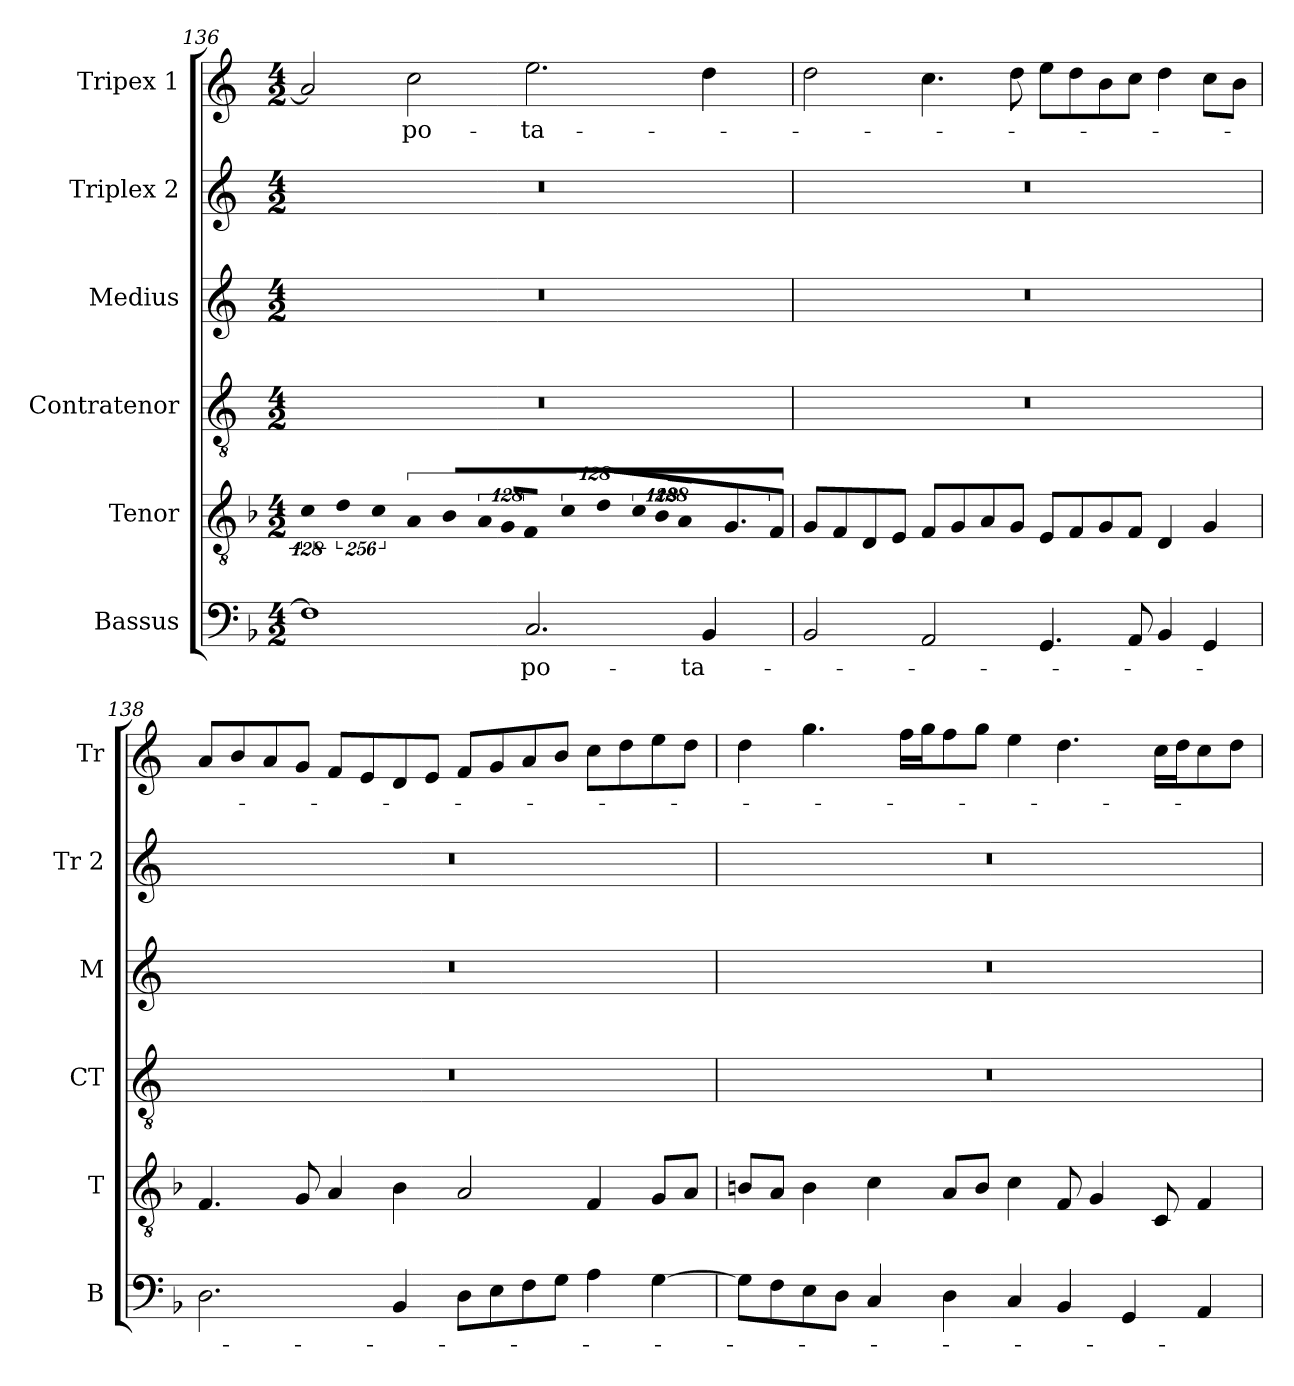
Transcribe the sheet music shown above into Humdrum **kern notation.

**kern	**text	**kern	**kern	**kern	**kern	**kern	**text
*part6	*part6	*part5	*part4	*part3	*part2	*part1	*part1
*staff6	*staff6	*staff5	*staff4	*staff3	*staff2	*staff1	*staff1
*I"Bassus	*	*I"Tenor	*I"Contratenor	*I"Medius	*I"Triplex 2	*I"Tripex 1	*
*I'B	*	*I'T	*I'CT	*I'M	*I'Tr 2	*I'Tr	*
*clefF4	*	*clefGv2	*clefGv2	*clefG2	*clefG2	*clefG2	*
*	*	*ITrd7c12	*ITrd7c12	*	*	*	*
*k[b-]	*	*k[b-]	*k[]	*k[]	*k[]	*k[]	*
*F:	*	*F:	*C:	*C:	*C:	*C:	*
*M4/2	*	*M4/2	*M4/2	*M4/2	*M4/2	*M4/2	*
=136	=136	=136	=136	=136	=136	=136	=136
!	!	!LO:N:vis=4	!LO:N:vis=1	!LO:N:vis=1	!LO:N:vis=1	!	!
1Fi]	.	512%85Ci\	0r	0r	0r	2ai/]	.
!	!	!LO:N:vis=4	!	!	!	!	!
.	.	1024%171Di\	.	.	.	.	.
!	!	!LO:N:vis=4	!	!	!	!	!
.	.	1024%171Ci\	.	.	.	.	.
!	!	!LO:N:vis=4	!	!	!	!	!
!	!	!	!	!	!	!	!LO:LY:b:color=#FF0000
.	.	512%85AAi/	.	.	.	2cci\	po-
!	!	!LO:N:vis=8	!	!	!	!	!
.	.	512%43BB-i/L	.	.	.	.	.
!	!	!LO:N:vis=8	!	!	!	!	!
.	.	1024%85AAi/J	.	.	.	.	.
!	!	!LO:N:vis=8	!	!	!	!	!
.	.	1024%85GGi/L	.	.	.	.	.
!	!	!LO:N:vis=8	!	!	!	!	!
.	.	512%43FFi/J	.	.	.	.	.
!	!LO:LY:b:color=#FF0000	!LO:N:vis=4	!	!	!	!	!
!	!	!	!	!	!	!	!LO:LY:b:color=#FF0000
2.Ci/	po-	512%85Ci\	.	.	.	2.eei\	-ta-
!	!	!LO:N:vis=8	!	!	!	!	!
.	.	512%43Di\L	.	.	.	.	.
!	!	!LO:N:vis=8	!	!	!	!	!
.	.	1024%85Ci\J	.	.	.	.	.
!	!	!LO:N:vis=8	!	!	!	!	!
.	.	1024%85BB-i/L	.	.	.	.	.
!	!	!LO:N:vis=8	!	!	!	!	!
.	.	512%43AAi/J	.	.	.	.	.
.	.	4.GGi/	.	.	.	.	.
!	!LO:LY:b:color=#FF0000	!	!	!	!	!	!
4BB-i/	-ta-	.	.	.	.	4ddi\	.
.	.	8FFi/	.	.	.	.	.
!!LO:LB:g=z
=137	=137	=137	=137	=137	=137	=137	=137
!	!	!	!LO:N:vis=1	!LO:N:vis=1	!LO:N:vis=1	!	!
2BB-i/	.	8GGi/L	0r	0r	0r	2ddi\	.
.	.	8FFi/	.	.	.	.	.
.	.	8DDi/	.	.	.	.	.
.	.	8EEi/J	.	.	.	.	.
2AAi/	.	8FFi/L	.	.	.	4.cci\	.
.	.	8GGi/	.	.	.	.	.
.	.	8AAi/	.	.	.	.	.
.	.	8GGi/J	.	.	.	8ddi\	.
4.GGi/	.	8EEi/L	.	.	.	8eei\L	.
.	.	8FFi/	.	.	.	8ddi\	.
.	.	8GGi/	.	.	.	8bi\	.
8AAi/	.	8FFi/J	.	.	.	8cci\J	.
4BB-i/	.	4DDi/	.	.	.	4ddi\	.
4GGi/	.	4GGi/	.	.	.	8cci\L	.
.	.	.	.	.	.	8bi\J	.
=138	=138	=138	=138	=138	=138	=138	=138
!	!	!	!LO:N:vis=1	!LO:N:vis=1	!LO:N:vis=1	!	!
2.Di\	.	4.FFi/	0r	0r	0r	8ai/L	.
.	.	.	.	.	.	8bi/	.
.	.	.	.	.	.	8ai/	.
.	.	8GGi/	.	.	.	8gi/J	.
.	.	4AAi/	.	.	.	8fi/L	.
.	.	.	.	.	.	8ei/	.
4BB-i/	.	4BB-i\	.	.	.	8di/	.
.	.	.	.	.	.	8ei/J	.
8Di\L	.	2AAi/	.	.	.	8fi/L	.
8Ei\	.	.	.	.	.	8gi/	.
8Fi\	.	.	.	.	.	8ai/	.
8Gi\J	.	.	.	.	.	8bi/J	.
4Ai\	.	4FFi/	.	.	.	8cci\L	.
.	.	.	.	.	.	8ddi\	.
[>4Gi\	.	8GGi/L	.	.	.	8eei\	.
.	.	8AAi/J	.	.	.	8ddi\J	.
!!LO:LB:g=z
=139	=139	=139	=139	=139	=139	=139	=139
!	!	!	!LO:N:vis=1	!LO:N:vis=1	!LO:N:vis=1	!	!
8Gi\L]	.	8BBni/L	0r	0r	0r	4ddi\	.
8Fi\	.	8AAi/J	.	.	.	.	.
8Ei\	.	4BBi\	.	.	.	4.ggi\	.
8Di\J	.	.	.	.	.	.	.
4Ci/	.	4Ci\	.	.	.	.	.
.	.	.	.	.	.	16ffi\LL	.
.	.	.	.	.	.	16ggi\J	.
4Di\	.	8AAi/L	.	.	.	8ffi\	.
.	.	8BBi/J	.	.	.	8ggi\J	.
4Ci/	.	4Ci\	.	.	.	4eei\	.
4BB-i/	.	8FFi/	.	.	.	4.ddi\	.
.	.	4GGi/	.	.	.	.	.
4GGi/	.	.	.	.	.	.	.
.	.	8CCi/	.	.	.	16cci\LL	.
.	.	.	.	.	.	16ddi\J	.
4AAi/	.	4FFi/	.	.	.	8cci\	.
.	.	.	.	.	.	8ddi\J	.
=	=	=	=	=	=	=	=
*-	*-	*-	*-	*-	*-	*-	*-
